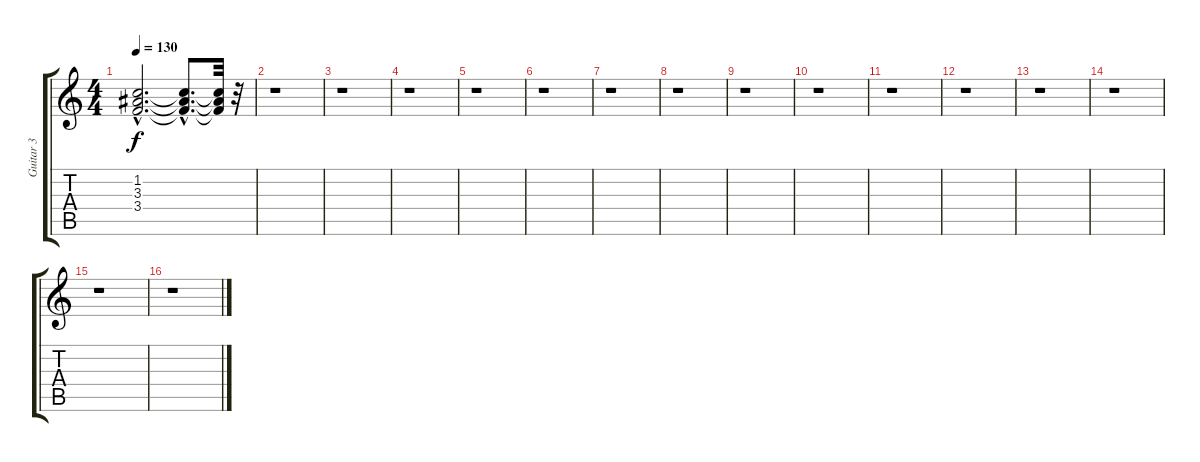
\track ("Guitar 3" "Guitar 3") {instrument overdrivenguitar}
\staff {score tabs}
\tuning (E4 B3 G3 D3 A2 E2) {hide}
\ts (4 4)
\tempo 130
\clef g2
\ks c
(1.2{hac} 3.3{hac} 3.4{hac}).2{d dy f} (1.2{hac t} 3.3{hac t} 3.4{hac t}).8{d} (1.2{t} 3.3{t} 3.4{t}).32 r.32 |
r.1 |
r.1 |
r.1 |
r.1 |
r.1 |
r.1 |
r.1 |
r.1 |
r.1 |
r.1 |
r.1 |
r.1 |
r.1 |
r.1 |
r.1
